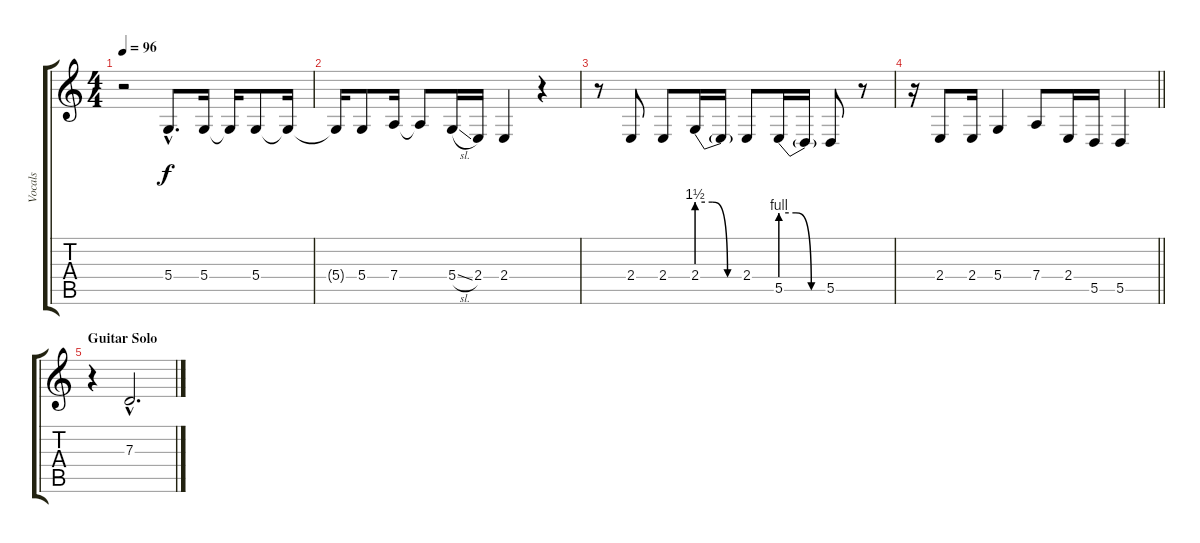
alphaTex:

\track ("Vocals" "Vocals") {instrument tenorsax}
\staff {score tabs}
\tuning (E4 B3 G3 D3 A2 E2) {hide}
\ts (4 4)
\tempo 96
\clef g2
\ks c
r.2{dy f} 5.4{hac}.8{d} 5.4.16 5.4{t}.16 5.4.8 5.4{t}.16 |
5.4{t}.16 5.4.8 7.4.16 7.4{t}.8 5.4{sl}.16 2.4.16 2.4.4 r.4 |
r.8 2.4.8 2.4.8 2.4{be (custom 0 6 20 6 40 0 60 0)}.16 2.4{t}.16 2.4.8 5.5{be (custom 0 4 20 4 40 0 60 0)}.16 5.5{t}.16 5.5.8 r.8 |
\barLineRight lightlight
r.16 2.4.8 2.4.16 5.4.4 7.4.8 2.4.16 5.5.16 5.5.4 |
\section ("" "Guitar Solo")
r.4 7.3{hac}.2{d}
